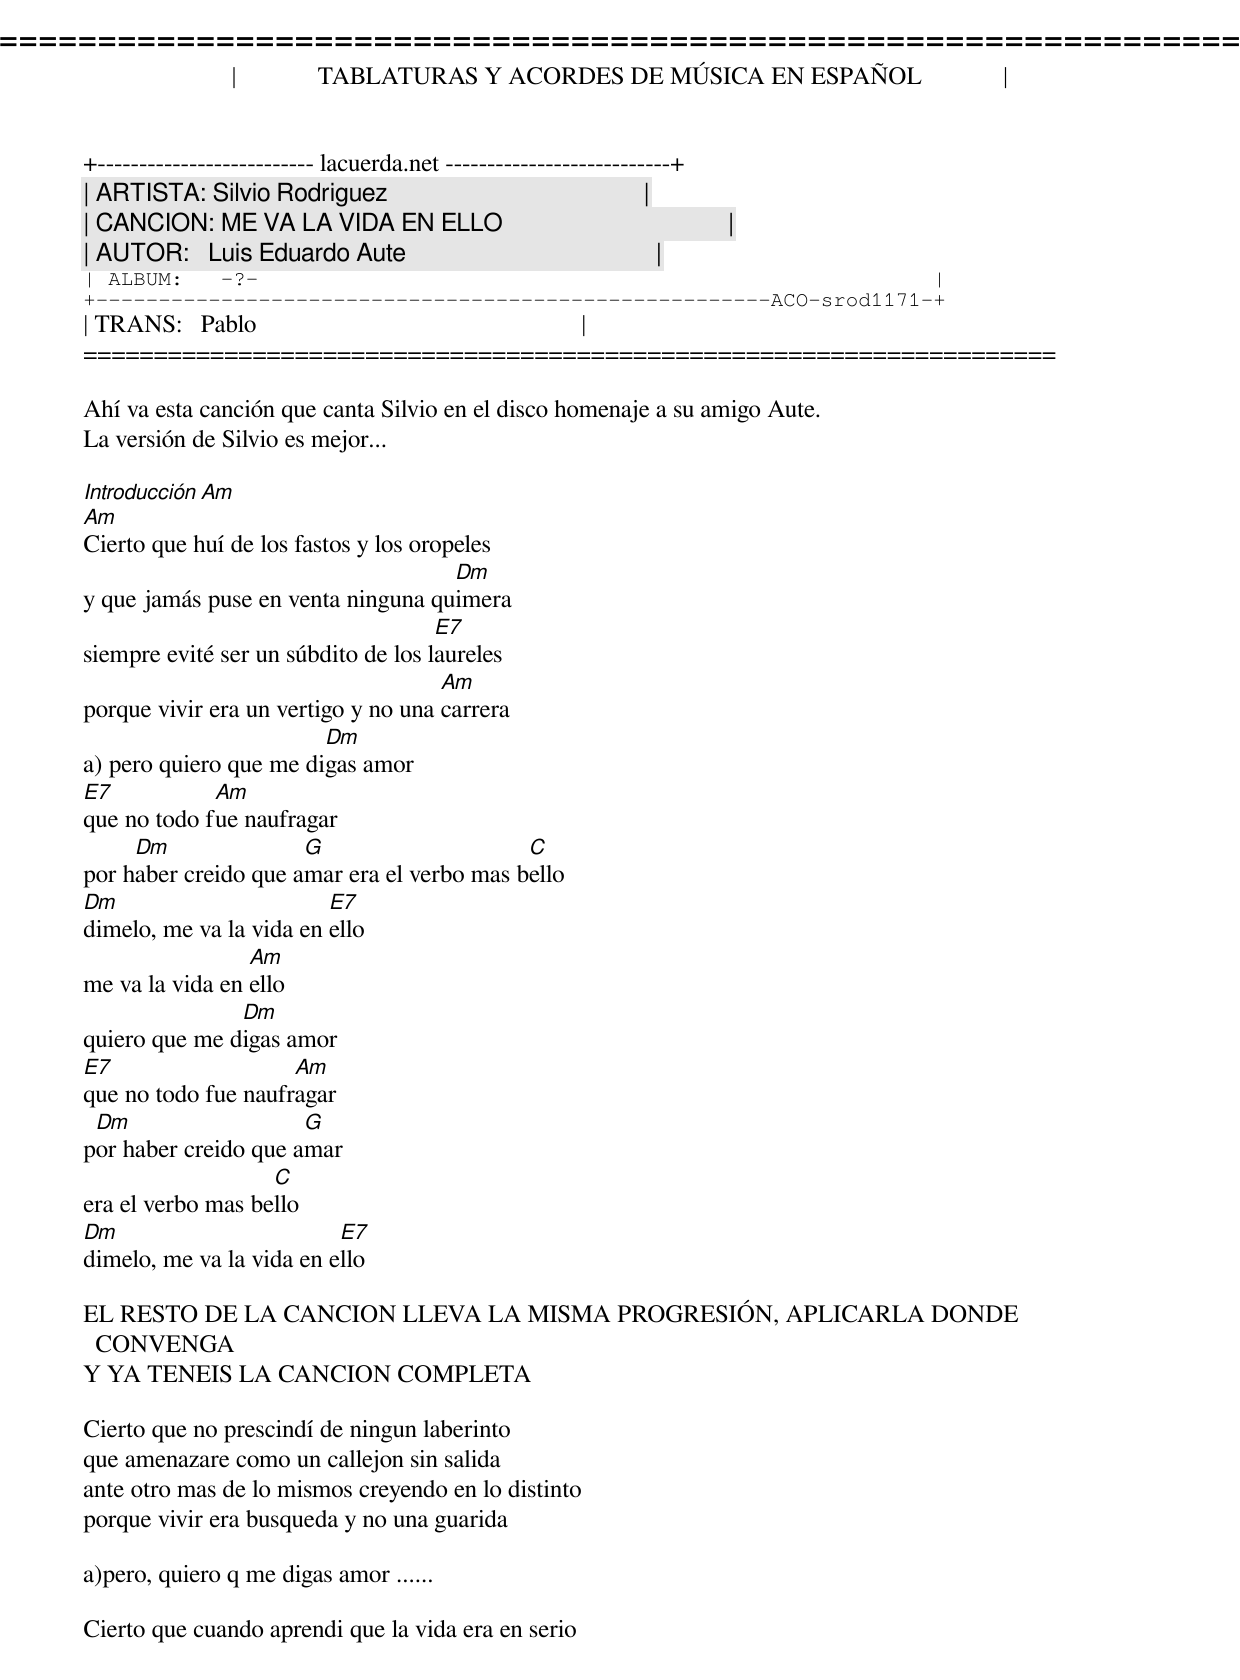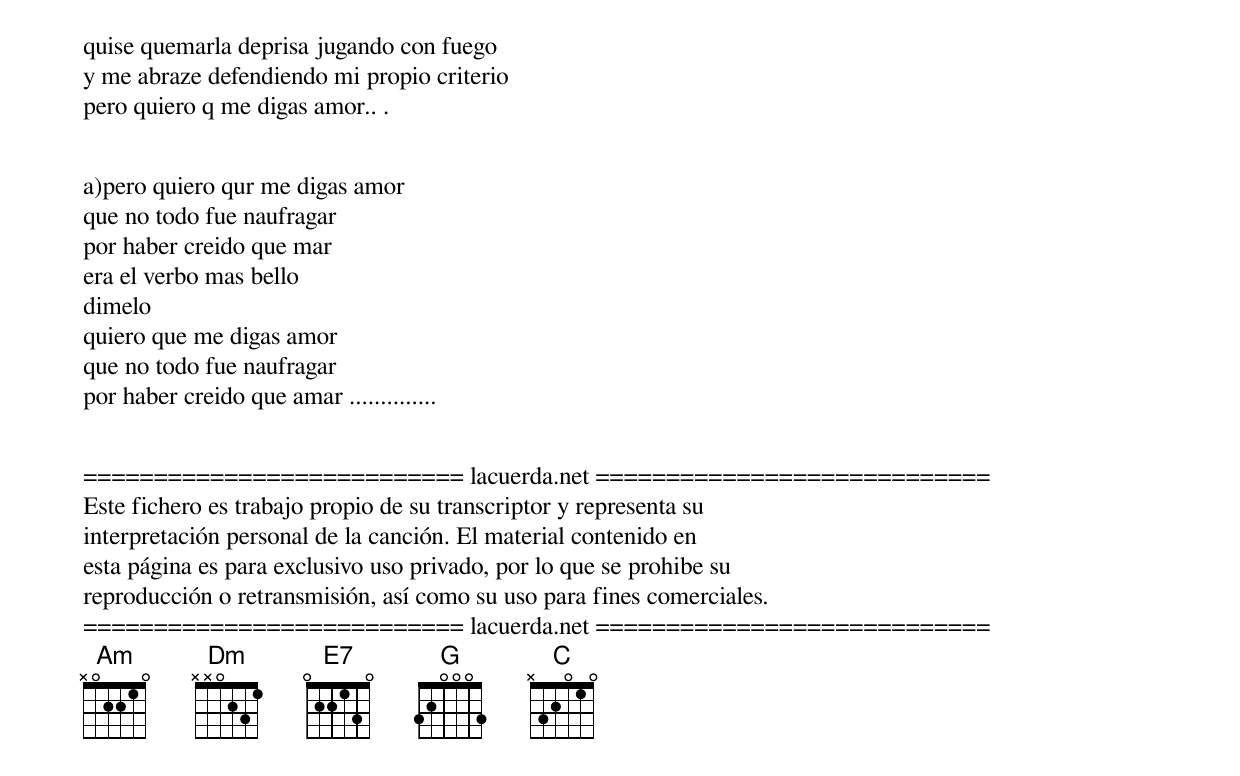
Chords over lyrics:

=====================================================================
|             TABLATURAS Y ACORDES DE MÚSICA EN ESPAÑOL             |
+-------------------------- lacuerda.net ---------------------------+
| ARTISTA: Silvio Rodriguez                                         |
| CANCION: ME VA LA VIDA EN ELLO                                    |
| AUTOR:   Luis Eduardo Aute                                        |
| ALBUM:   -?-                                                      |
+------------------------------------------------------ACO-srod1171-+
| TRANS:   Pablo                                                    |
=====================================================================

Ahí va esta canción que canta Silvio en el disco homenaje a su amigo Aute.
La versión de Silvio es mejor...

Introducción Am
Am
Cierto que huí de los fastos y los oropeles
                                    Dm
y que jamás puse en venta ninguna quimera
                                     E7
siempre evité ser un súbdito de los laureles
                                     Am
porque vivir era un vertigo y no una carrera
                        Dm
a) pero quiero que me digas amor
E7           Am
que no todo fue naufragar
     Dm               G                     C
por haber creido que amar era el verbo mas bello
Dm                       E7
dimelo, me va la vida en ello
                 Am
me va la vida en ello
               Dm
quiero que me digas amor
E7                   Am
que no todo fue naufragar
 Dm                   G
por haber creido que amar
                   C
era el verbo mas bello
Dm                        E7
dimelo, me va la vida en ello

EL RESTO DE LA CANCION LLEVA LA MISMA PROGRESIÓN, APLICARLA DONDE CONVENGA
Y YA TENEIS LA CANCION COMPLETA

Cierto que no prescindí de ningun laberinto
que amenazare como un callejon sin salida
ante otro mas de lo mismos creyendo en lo distinto
porque vivir era busqueda y no una guarida

a)pero, quiero q me digas amor ......

Cierto que cuando aprendi que la vida era en serio
quise quemarla deprisa jugando con fuego
y me abraze defendiendo mi propio criterio
pero quiero q me digas amor.. .


a)pero quiero qur me digas amor
que no todo fue naufragar
por haber creido que mar
era el verbo mas bello
dimelo
quiero que me digas amor
que no todo fue naufragar
por haber creido que amar ..............


=========================== lacuerda.net ============================
Este fichero es trabajo propio de su transcriptor y representa su
interpretación personal de la canción. El material contenido en
esta página es para exclusivo uso privado, por lo que se prohibe su
reproducción o retransmisión, así como su uso para fines comerciales.
=========================== lacuerda.net ============================
